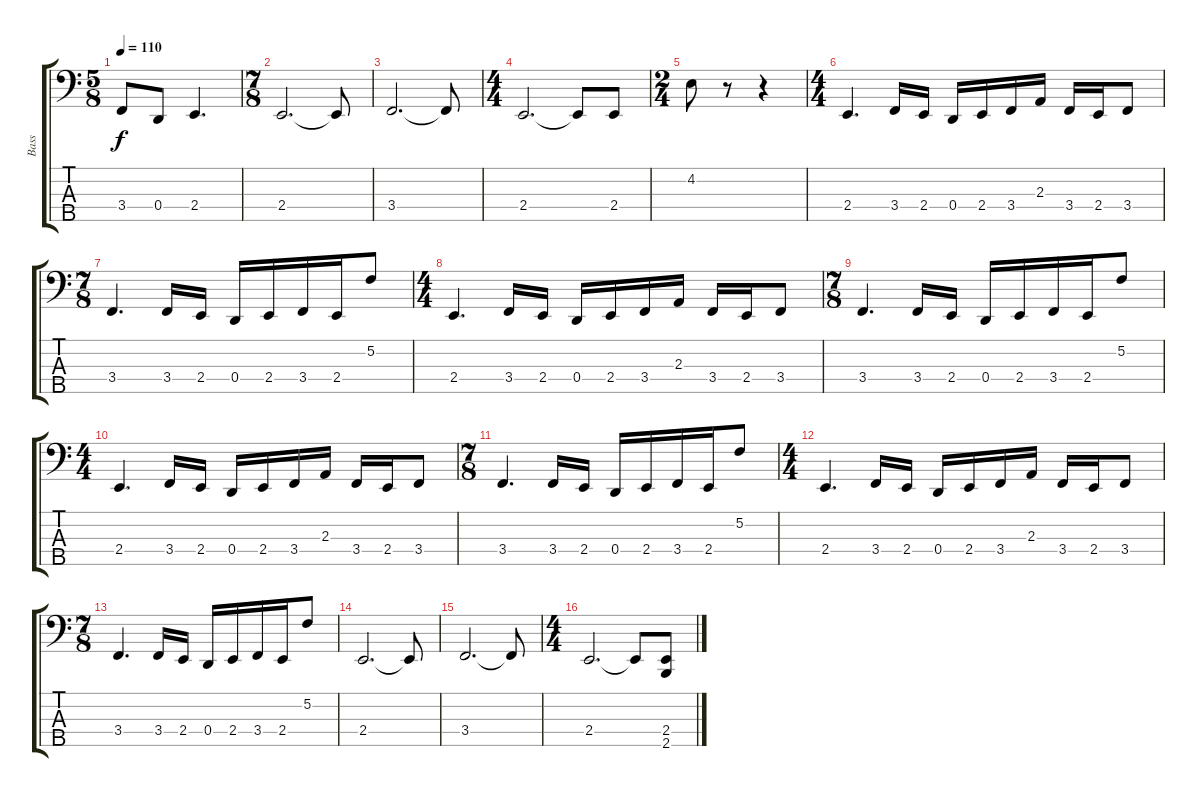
\track ("Bass" "Bass") {instrument electricbasspick}
\staff {score tabs}
\tuning (F2 C2 G1 D1 A0) {hide}
\ts (5 8)
\tempo 110
\clef f4
\ks c
3.4{t}.8{dy f} 0.4.8 2.4.4{d} |
\ts (7 8)
2.4.2{d} 2.4{t}.8 |
3.4.2{d} 3.4{t}.8 |
\ts (4 4)
2.4.2{d} 2.4{t}.8 2.4.8 |
\ts (2 4)
4.2.8 r.8 r.4 |
\ts (4 4)
2.4.4{d} 3.4.16 2.4.16 0.4.16 2.4.16 3.4.16 2.3.16 3.4.16 2.4.16 3.4.8 |
\ts (7 8)
3.4.4{d} 3.4.16 2.4.16 0.4.16 2.4.16 3.4.16 2.4.16 5.2.8 |
\ts (4 4)
2.4.4{d} 3.4.16 2.4.16 0.4.16 2.4.16 3.4.16 2.3.16 3.4.16 2.4.16 3.4.8 |
\ts (7 8)
3.4.4{d} 3.4.16 2.4.16 0.4.16 2.4.16 3.4.16 2.4.16 5.2.8 |
\ts (4 4)
2.4.4{d} 3.4.16 2.4.16 0.4.16 2.4.16 3.4.16 2.3.16 3.4.16 2.4.16 3.4.8 |
\ts (7 8)
3.4.4{d} 3.4.16 2.4.16 0.4.16 2.4.16 3.4.16 2.4.16 5.2.8 |
\ts (4 4)
2.4.4{d} 3.4.16 2.4.16 0.4.16 2.4.16 3.4.16 2.3.16 3.4.16 2.4.16 3.4.8 |
\ts (7 8)
3.4.4{d} 3.4.16 2.4.16 0.4.16 2.4.16 3.4.16 2.4.16 5.2.8 |
2.4.2{d} 2.4{t}.8 |
3.4.2{d} 3.4{t}.8 |
\ts (4 4)
2.4.2{d} 2.4{t}.8 (2.4 2.5).8
